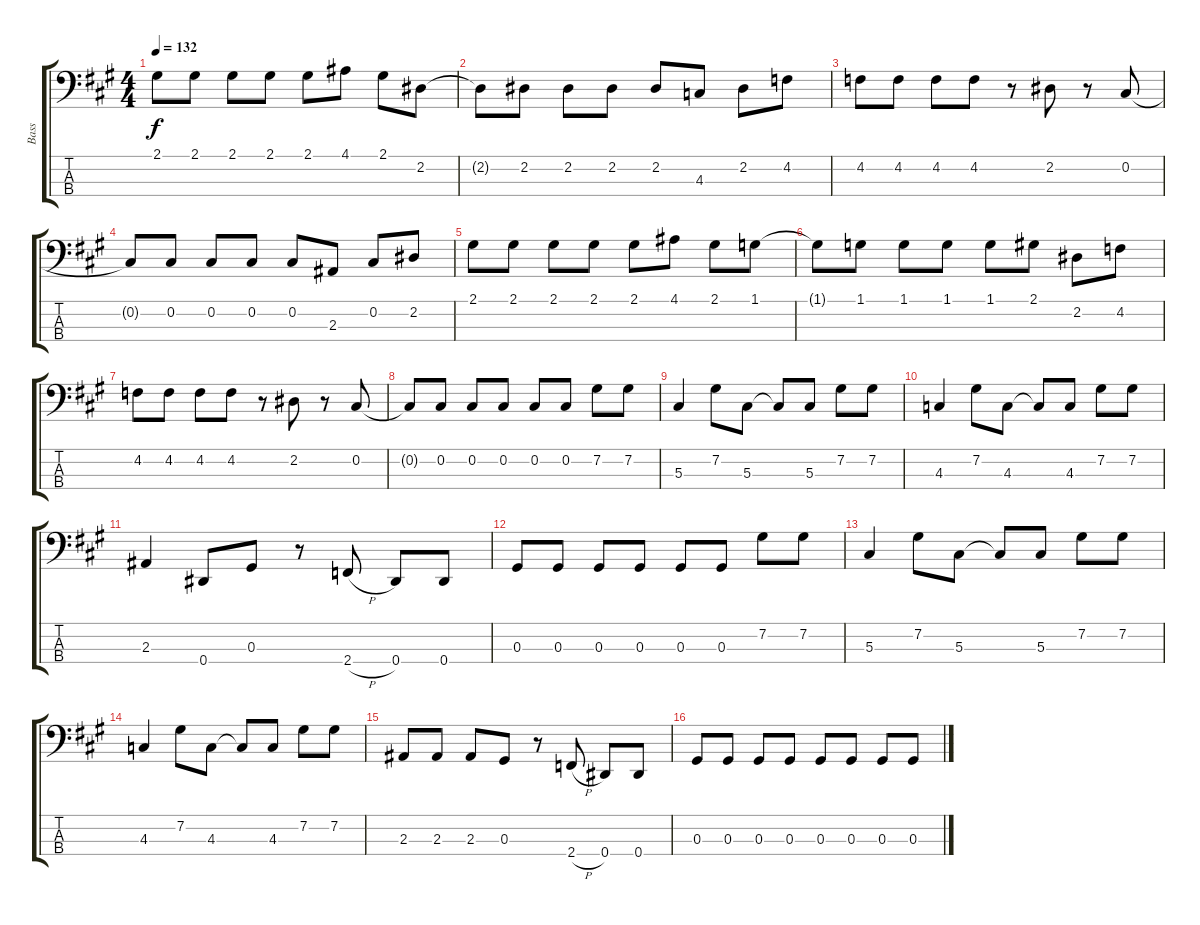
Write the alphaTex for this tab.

\track ("Bass" "Bass") {instrument electricbasspick}
\staff {score tabs}
\tuning (Gb2 Db2 Ab1 Eb1) {hide}
\ts (4 4)
\tempo 132
\clef f4
\ks a
2.1.8{dy f} 2.1.8 2.1.8 2.1.8 2.1.8 4.1.8 2.1.8 2.2.8 |
2.2{t}.8 2.2.8 2.2.8 2.2.8 2.2.8 4.3.8 2.2.8 4.2.8 |
4.2.8 4.2.8 4.2.8 4.2.8 r.8 2.2.8 r.8 0.2.8 |
0.2{t}.8 0.2.8 0.2.8 0.2.8 0.2.8 2.3.8 0.2.8 2.2.8 |
2.1.8 2.1.8 2.1.8 2.1.8 2.1.8 4.1.8 2.1.8 1.1.8 |
1.1{t}.8 1.1.8 1.1.8 1.1.8 1.1.8 2.1.8 2.2.8 4.2.8 |
4.2.8 4.2.8 4.2.8 4.2.8 r.8 2.2.8 r.8 0.2.8 |
0.2{t}.8 0.2.8 0.2.8 0.2.8 0.2.8 0.2.8 7.2.8 7.2.8 |
5.3.4 7.2.8 5.3.8 5.3{t}.8 5.3.8 7.2.8 7.2.8 |
4.3.4 7.2.8 4.3.8 4.3{t}.8 4.3.8 7.2.8 7.2.8 |
2.3.4 0.4.8 0.3.8 r.8 2.4{h}.8 0.4.8 0.4.8 |
0.3.8 0.3.8 0.3.8 0.3.8 0.3.8 0.3.8 7.2.8 7.2.8 |
5.3.4 7.2.8 5.3.8 5.3{t}.8 5.3.8 7.2.8 7.2.8 |
4.3.4 7.2.8 4.3.8 4.3{t}.8 4.3.8 7.2.8 7.2.8 |
2.3.8 2.3.8 2.3.8 0.3.8 r.8 2.4{h}.8 0.4.8 0.4.8 |
0.3.8 0.3.8 0.3.8 0.3.8 0.3.8 0.3.8 0.3.8 0.3.8
